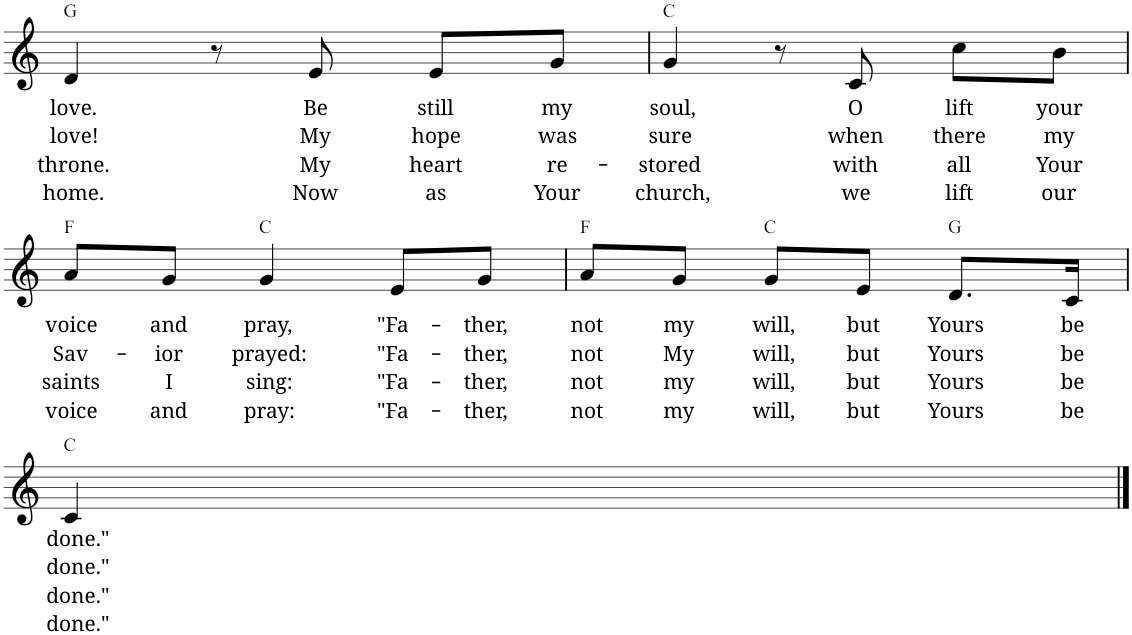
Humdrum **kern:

**kern	**text	**text	**text	**text	**harte
*part1	*part1	*part1	*part1	*part1	*part1
*staff1	*staff1	*staff1	*staff1	*staff1	*
*I"Piano	*	*	*	*	*
*I'Pno.	*	*	*	*	*
!!LO:PB:g=z
*clefG2	*	*	*	*	*
*k[]	*	*	*	*	*
*M3/4	*	*	*	*	*
=13	=13	=13	=13	=13	=13
!	!LO:LY:b	!LO:LY:b	!LO:LY:b	!LO:LY:b	!
4d/	love.	love!	throne.	home.	G:maj
8r	.	.	.	.	.
!	!LO:LY:b	!LO:LY:b	!LO:LY:b	!LO:LY:b	!
8e/	Be	My	My	Now	.
!	!LO:LY:b	!LO:LY:b	!LO:LY:b	!LO:LY:b	!
8e/L	still	hope	heart	as	.
!	!LO:LY:b	!LO:LY:b	!LO:LY:b	!LO:LY:b	!
8g/J	my	was	re-	Your	.
=14	=14	=14	=14	=14	=14
!	!LO:LY:b	!LO:LY:b	!LO:LY:b	!LO:LY:b	!
4g/	soul,	sure	-stored	church,	C:maj
8r	.	.	.	.	.
!	!LO:LY:b	!LO:LY:b	!LO:LY:b	!LO:LY:b	!
8c/	O	when	with	we	.
!	!LO:LY:b	!LO:LY:b	!LO:LY:b	!LO:LY:b	!
8cc\L	lift	there	all	lift	.
!	!LO:LY:b	!LO:LY:b	!LO:LY:b	!LO:LY:b	!
8b\J	your	my	Your	our	.
!!LO:LB:g=z
=15	=15	=15	=15	=15	=15
!	!LO:LY:b	!LO:LY:b	!LO:LY:b	!LO:LY:b	!
8a/L	voice	Sav-	saints	voice	F:maj
!	!LO:LY:b	!LO:LY:b	!LO:LY:b	!LO:LY:b	!
8g/J	and	-ior	I	and	.
!	!LO:LY:b	!LO:LY:b	!LO:LY:b	!LO:LY:b	!
4g/	pray,	prayed:	sing:	pray:	C:maj
!	!LO:LY:b	!LO:LY:b	!LO:LY:b	!LO:LY:b	!
8e/L	"Fa-	"Fa-	"Fa-	"Fa-	.
!	!LO:LY:b	!LO:LY:b	!LO:LY:b	!LO:LY:b	!
8g/J	-ther,	-ther,	-ther,	-ther,	.
=16	=16	=16	=16	=16	=16
!	!LO:LY:b	!LO:LY:b	!LO:LY:b	!LO:LY:b	!
8a/L	not	not	not	not	F:maj
!	!LO:LY:b	!LO:LY:b	!LO:LY:b	!LO:LY:b	!
8g/J	my	My	my	my	.
!	!LO:LY:b	!LO:LY:b	!LO:LY:b	!LO:LY:b	!
8g/L	will,	will,	will,	will,	C:maj
!	!LO:LY:b	!LO:LY:b	!LO:LY:b	!LO:LY:b	!
8e/J	but	but	but	but	.
!	!LO:LY:b	!LO:LY:b	!LO:LY:b	!LO:LY:b	!
8.d/L	Yours	Yours	Yours	Yours	G:maj
!	!LO:LY:b	!LO:LY:b	!LO:LY:b	!LO:LY:b	!
16c/Jk	be	be	be	be	.
!!LO:LB:g=z
=17	=17	=17	=17	=17	=17
!	!LO:LY:b	!LO:LY:b	!LO:LY:b	!LO:LY:b	!
4c/	done."	done."	done."	done."	C:maj
==	==	==	==	==	==
*-	*-	*-	*-	*-	*-
